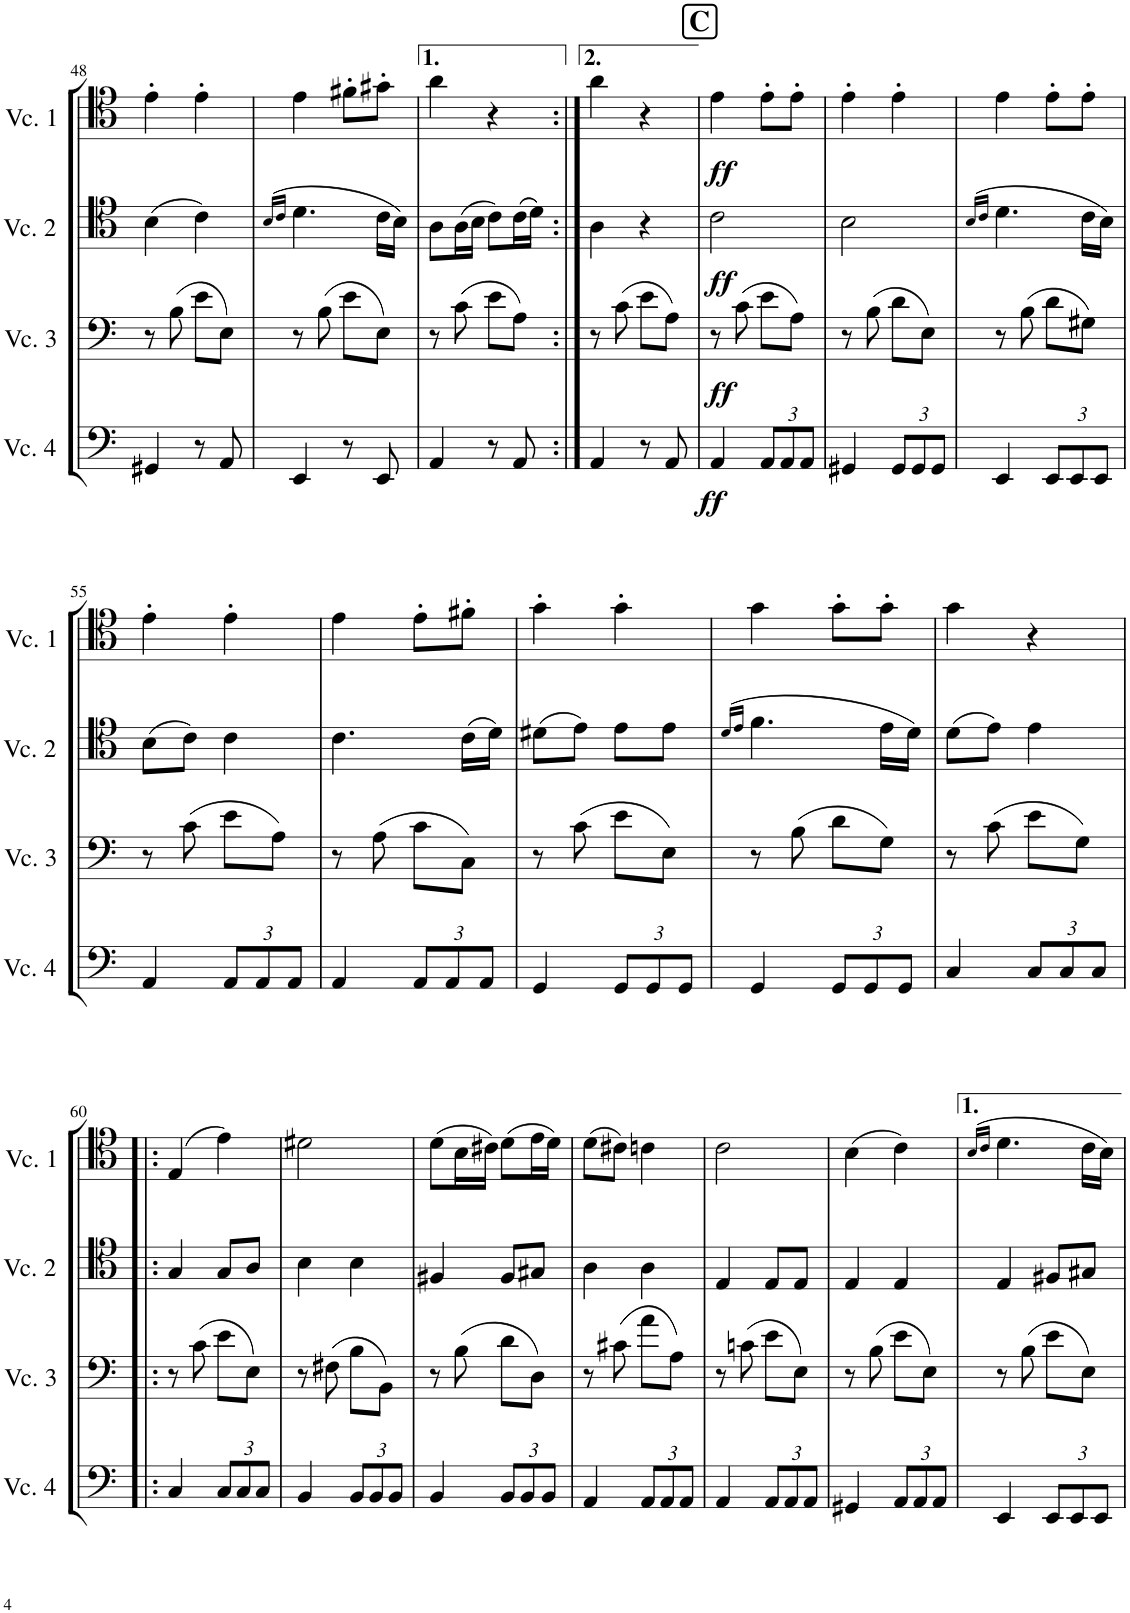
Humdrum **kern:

**kern	**dynam	**kern	**dynam	**kern	**dynam	**kern	**dynam
*part4	*part4	*part3	*part3	*part2	*part2	*part1	*part1
*staff4	*staff4	*staff3	*staff3	*staff2	*staff2	*staff1	*staff1
*I"Cello 4	*	*I"Cello 3	*	*I"Cello 2	*	*I"Cello 1	*
!!LO:PB:g=z
*clefF4	*	*clefF4	*	*clefC4	*	*clefC4	*
*k[]	*	*k[]	*	*k[]	*	*k[]	*
*M2/4	*	*M2/4	*	*M2/4	*	*M2/4	*
=48	=48	=48	=48	=48	=48	=48	=48
4GG#X/	.	8r	.	(4B\	.	4e'\	.
.	.	(8B\	.	.	.	.	.
8r	.	8e\L	.	4c\)	.	4e'\	.
8AA/	.	8E\J)	.	.	.	.	.
=49	=49	=49	=49	=49	=49	=49	=49
.	.	.	.	(>16qB/LL	.	.	.
.	.	.	.	16qc/JJ	.	.	.
4EE/	.	8r	.	4.d\	.	4e\	.
.	.	(8B\	.	.	.	.	.
8r	.	8e\L	.	.	.	8f#X'\L	.
8EE/	.	8E\J)	.	16c\LL	.	8g#X'\J	.
.	.	.	.	16B\JJ)	.	.	.
=50	=50	=50	=50	=50	=50	=50	=50
4AA/	.	8r	.	8A\L	.	4a\	.
.	.	(8c\	.	(16A\L	.	.	.
.	.	.	.	16B\JJ	.	.	.
8r	.	8e\L	.	8c\L)	.	4r	.
8AA/	.	8A\J)	.	(16c\L	.	.	.
.	.	.	.	16d\JJ)	.	.	.
=51:|!	=51:|!	=51:|!	=51:|!	=51:|!	=51:|!	=51:|!	=51:|!
4AA/	.	8r	.	4A\	.	4a\	.
.	.	(8c\	.	.	.	.	.
8r	.	8e\L	.	4r	.	4r	.
8AA/	.	8A\J)	.	.	.	.	.
!!LO:REH:place=s1:a:B:cj:fs=14:t=C
=52	=52	=52	=52	=52	=52	=52	=52
!	!LO:DY:b	!	!LO:DY:b	!	!LO:DY:b	!	!LO:DY:b
4AA/	ff	8r	ff	2c\	ff	4e\	ff
.	.	(8c\	.	.	.	.	.
*Xbrackettup	*	*	*	*	*	*	*
12AA/L	.	8e\L	.	.	.	8e'\L	.
12AA/	.	.	.	.	.	.	.
.	.	8A\J)	.	.	.	8e'\J	.
12AA/J	.	.	.	.	.	.	.
=53	=53	=53	=53	=53	=53	=53	=53
4GG#X/	.	8r	.	2B\	.	4e'\	.
.	.	(8B\	.	.	.	.	.
12GG#/L	.	8d\L	.	.	.	4e'\	.
12GG#/	.	.	.	.	.	.	.
.	.	8E\J)	.	.	.	.	.
12GG#/J	.	.	.	.	.	.	.
=54	=54	=54	=54	=54	=54	=54	=54
.	.	.	.	(>16qB/LL	.	.	.
.	.	.	.	16qc/JJ	.	.	.
4EE/	.	8r	.	4.d\	.	4e\	.
.	.	(8B\	.	.	.	.	.
12EE/L	.	8d\L	.	.	.	8e'\L	.
12EE/	.	.	.	.	.	.	.
.	.	8G#X\J)	.	16c\LL	.	8e'\J	.
12EE/J	.	.	.	.	.	.	.
.	.	.	.	16B\JJ)	.	.	.
!!LO:LB:g=z
=55	=55	=55	=55	=55	=55	=55	=55
4AA/	.	8r	.	(8B\L	.	4e'\	.
.	.	(8c\	.	8c\J)	.	.	.
12AA/L	.	8e\L	.	4c\	.	4e'\	.
12AA/	.	.	.	.	.	.	.
.	.	8A\J)	.	.	.	.	.
12AA/J	.	.	.	.	.	.	.
=56	=56	=56	=56	=56	=56	=56	=56
4AA/	.	8r	.	4.c\	.	4e\	.
.	.	(8A\	.	.	.	.	.
12AA/L	.	8c\L	.	.	.	8e'\L	.
12AA/	.	.	.	.	.	.	.
.	.	8C\J)	.	(16c\LL	.	8f#X'\J	.
12AA/J	.	.	.	.	.	.	.
.	.	.	.	16d\JJ)	.	.	.
=57	=57	=57	=57	=57	=57	=57	=57
4GG/	.	8r	.	(8d#X\L	.	4g'\	.
.	.	(8c\	.	8e\J)	.	.	.
12GG/L	.	8e\L	.	8e\L	.	4g'\	.
12GG/	.	.	.	.	.	.	.
.	.	8E\J)	.	8e\J	.	.	.
12GG/J	.	.	.	.	.	.	.
=58	=58	=58	=58	=58	=58	=58	=58
.	.	.	.	(>16qd/LL	.	.	.
.	.	.	.	16qe/JJ	.	.	.
4GG/	.	8r	.	4.f\	.	4g\	.
.	.	(8B\	.	.	.	.	.
12GG/L	.	8d\L	.	.	.	8g'\L	.
12GG/	.	.	.	.	.	.	.
.	.	8G\J)	.	16e\LL	.	8g'\J	.
12GG/J	.	.	.	.	.	.	.
.	.	.	.	16d\JJ)	.	.	.
=59	=59	=59	=59	=59	=59	=59	=59
4C/	.	8r	.	(8d\L	.	4g\	.
.	.	(8c\	.	8e\J)	.	.	.
12C/L	.	8e\L	.	4e\	.	4r	.
12C/	.	.	.	.	.	.	.
.	.	8G\J)	.	.	.	.	.
12C/J	.	.	.	.	.	.	.
!!LO:LB:g=z
=60!|:	=60!|:	=60!|:	=60!|:	=60!|:	=60!|:	=60!|:	=60!|:
4C/	.	8r	.	4G/	.	(4E/	.
.	.	(8c\	.	.	.	.	.
12C/L	.	8e\L	.	8G/L	.	4e\)	.
12C/	.	.	.	.	.	.	.
.	.	8E\J)	.	8A/J	.	.	.
12C/J	.	.	.	.	.	.	.
=61	=61	=61	=61	=61	=61	=61	=61
4BB/	.	8r	.	4B\	.	2d#X\	.
.	.	(8F#X\	.	.	.	.	.
12BB/L	.	8B\L	.	4B\	.	.	.
12BB/	.	.	.	.	.	.	.
.	.	8BB\J)	.	.	.	.	.
12BB/J	.	.	.	.	.	.	.
=62	=62	=62	=62	=62	=62	=62	=62
4BB/	.	8r	.	4F#X/	.	(8d\L	.
.	.	(8B\	.	.	.	16B\L	.
.	.	.	.	.	.	16c#X\JJ)	.
12BB/L	.	8d\L	.	8F#/L	.	(8d\L	.
12BB/	.	.	.	.	.	.	.
.	.	8D\J)	.	8G#X/J	.	16e\L	.
12BB/J	.	.	.	.	.	.	.
.	.	.	.	.	.	16d\JJ)	.
=63	=63	=63	=63	=63	=63	=63	=63
4AA/	.	8r	.	4A\	.	(8d\L	.
.	.	(8c#X\	.	.	.	8c#X\J)	.
12AA/L	.	8a\L	.	4A\	.	4cn\	.
12AA/	.	.	.	.	.	.	.
.	.	8A\J)	.	.	.	.	.
12AA/J	.	.	.	.	.	.	.
=64	=64	=64	=64	=64	=64	=64	=64
4AA/	.	8r	.	4E/	.	2c\	.
.	.	(8cn\	.	.	.	.	.
12AA/L	.	8e\L	.	8E/L	.	.	.
12AA/	.	.	.	.	.	.	.
.	.	8E\J)	.	8E/J	.	.	.
12AA/J	.	.	.	.	.	.	.
=65	=65	=65	=65	=65	=65	=65	=65
4GG#X/	.	8r	.	4E/	.	(4B\	.
.	.	(8B\	.	.	.	.	.
12AA/L	.	8e\L	.	4E/	.	4c\)	.
12AA/	.	.	.	.	.	.	.
.	.	8E\J)	.	.	.	.	.
12AA/J	.	.	.	.	.	.	.
=66	=66	=66	=66	=66	=66	=66	=66
.	.	.	.	.	.	(>16qB/LL	.
.	.	.	.	.	.	16qc/JJ	.
4EE/	.	8r	.	4E/	.	4.d\	.
.	.	(8B\	.	.	.	.	.
12EE/L	.	8e\L	.	8F#X/L	.	.	.
12EE/	.	.	.	.	.	.	.
.	.	8E\J)	.	8G#X/J	.	16c\LL	.
12EE/J	.	.	.	.	.	.	.
.	.	.	.	.	.	16B\JJ)	.
=	=	=	=	=	=	=	=
*-	*-	*-	*-	*-	*-	*-	*-
